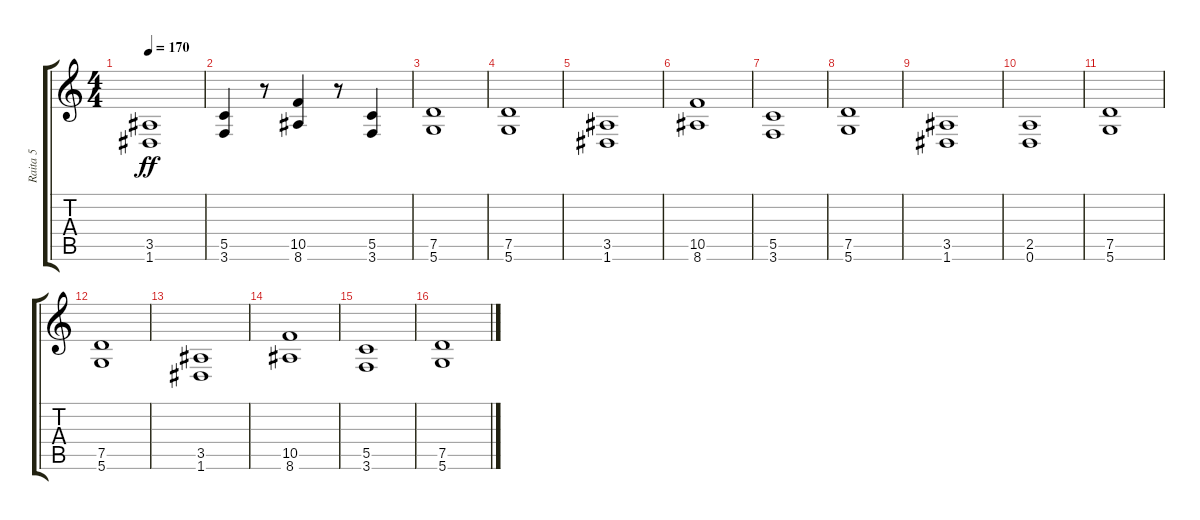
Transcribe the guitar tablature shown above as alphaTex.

\track ("Raita 5" "Raita 5") {instrument distortionguitar}
\staff {score tabs}
\tuning (D4 A3 F3 C3 G2 D2) {hide}
\ts (4 4)
\tempo 170
\clef g2
\ks c
(3.5 1.6).1{dy ff} |
(5.5 3.6).4 r.8 (10.5 8.6).4 r.8 (5.5 3.6).4 |
(7.5 5.6).1 |
(7.5 5.6).1 |
(3.5 1.6).1 |
(10.5 8.6).1 |
(5.5 3.6).1 |
(7.5 5.6).1 |
(3.5 1.6).1 |
(2.5 0.6).1 |
(7.5 5.6).1 |
(7.5 5.6).1 |
(3.5 1.6).1 |
(10.5 8.6).1 |
(5.5 3.6).1 |
(7.5 5.6).1
